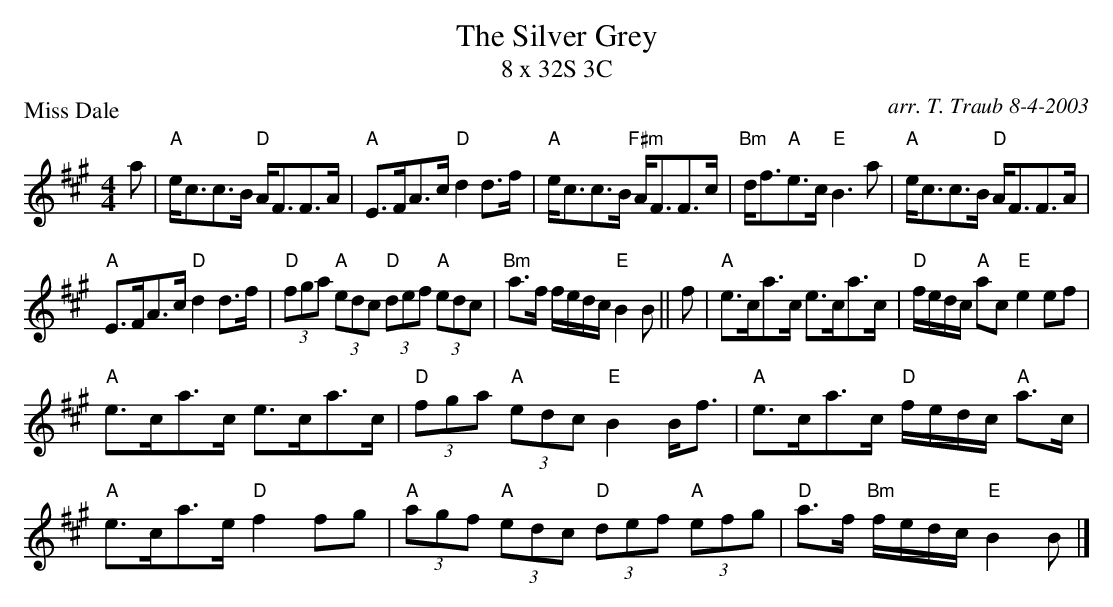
X:1
T: The Silver Grey
T: 8 x 32S 3C
P: Miss Dale
M: 4/4
C: arr. T. Traub 8-4-2003
L: 1/8
K: A
a|"A"e<cc>B "D"A<FF>A|"A"E>FA>c "D"d2 d>f|"A"e<cc>B "F#m"A<FF>c|"Bm"d<f"A"e>c "E"B3 a|"A"e<cc>B "D"A<FF>A|
"A"E>FA>c "D"d2 d>f|"D"(3fga "A"(3edc "D"(3def "A"(3edc |"Bm"a>f f/e/d/c/ "E"B2 B||f|"A"e>ca>c e>ca>c|"D"f/e/d/c/ "A"ac "E"e2 ef|
"A"e>ca>c e>ca>c|"D"(3fga "A"(3edc "E"B2 B<f|"A"e>ca>c "D"f/e/d/c/ "A"a>c|"A"e>ca>e "D"f2 fg|"A"(3agf "A"(3edc "D"(3def "A"(3efg|"D"a>f "Bm"f/e/d/c/ "E"B2 B|]
